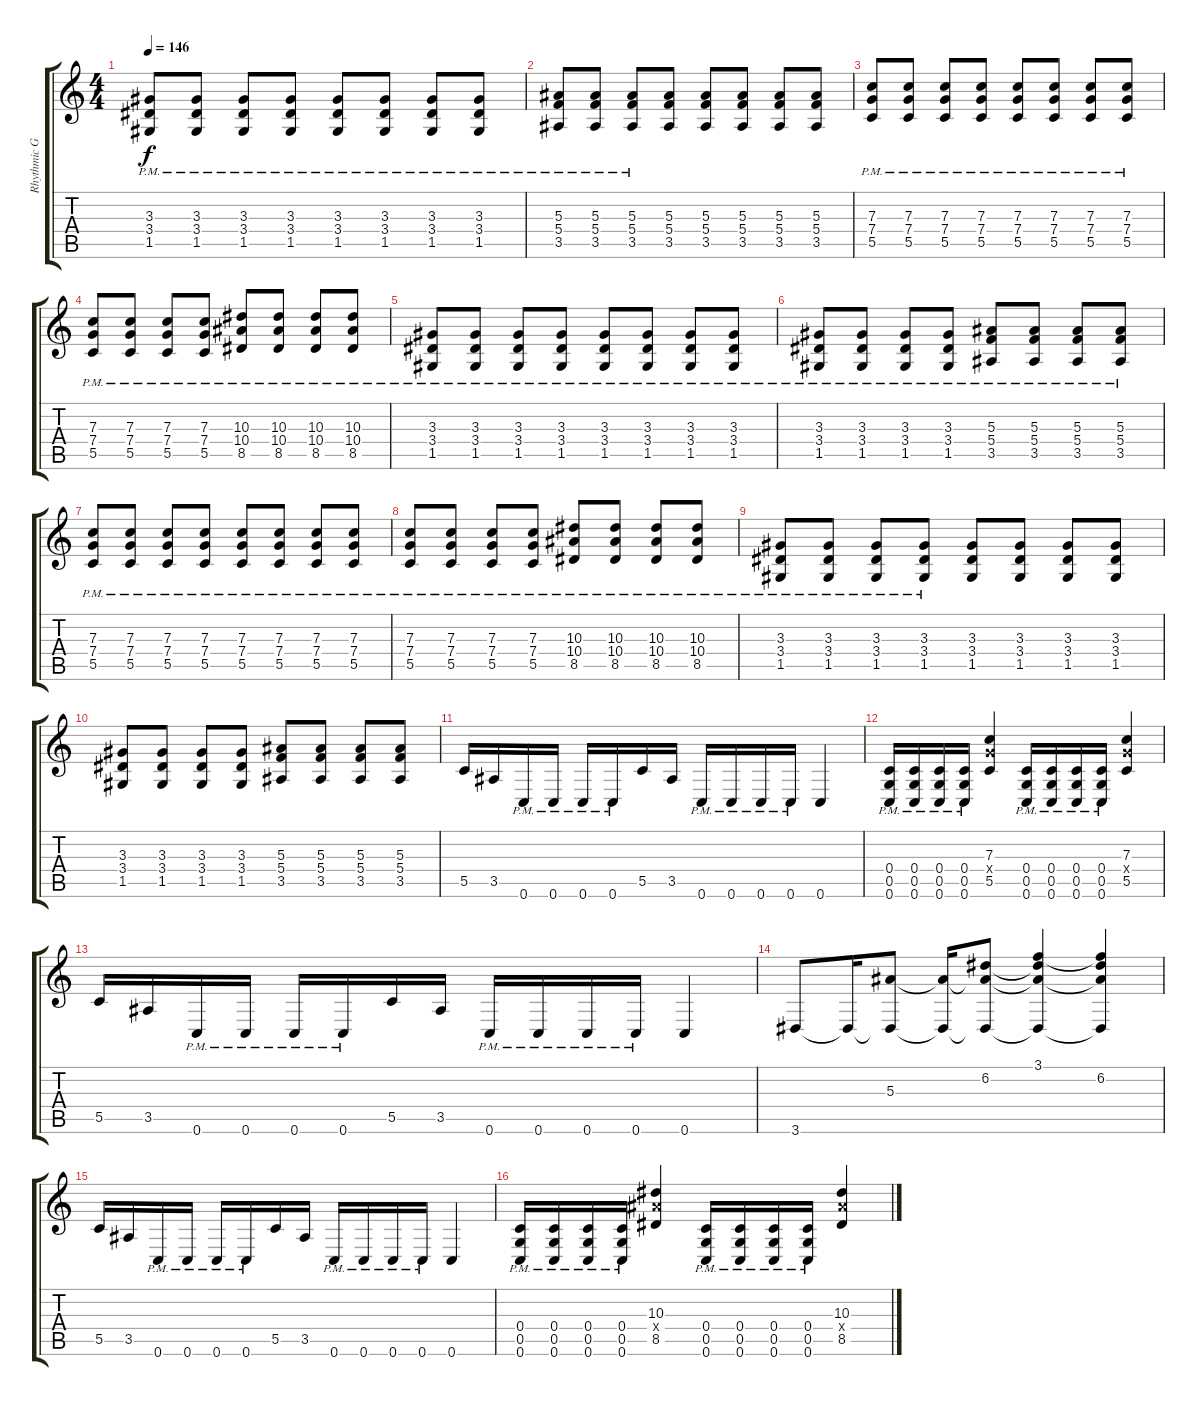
\track ("Rhythmic Guitar" "Rhythmic G") {instrument distortionguitar}
\staff {score tabs}
\tuning (D4 A3 F3 C3 G2 C2) {hide}
\ts (4 4)
\tempo 146
\clef g2
\ks c
(3.3{pm} 3.4{pm} 1.5{pm}).8{dy f} (3.3{pm} 3.4{pm} 1.5{pm}).8 (3.3{pm} 3.4{pm} 1.5{pm}).8 (3.3{pm} 3.4{pm} 1.5{pm}).8 (3.3{pm} 3.4{pm} 1.5{pm}).8 (3.3{pm} 3.4{pm} 1.5{pm}).8 (3.3{pm} 3.4{pm} 1.5{pm}).8 (3.3{pm} 3.4{pm} 1.5{pm}).8 |
(5.3{pm} 5.4{pm} 3.5{pm}).8 (5.3{pm} 5.4{pm} 3.5{pm}).8 (5.3{pm} 5.4{pm} 3.5{pm}).8 (5.3 5.4 3.5).8 (5.3 5.4 3.5).8 (5.3 5.4 3.5).8 (5.3 5.4 3.5).8 (5.3 5.4 3.5).8 |
(7.3{pm} 7.4{pm} 5.5{pm}).8 (7.3{pm} 7.4{pm} 5.5{pm}).8 (7.3{pm} 7.4{pm} 5.5{pm}).8 (7.3{pm} 7.4{pm} 5.5{pm}).8 (7.3{pm} 7.4{pm} 5.5{pm}).8 (7.3{pm} 7.4{pm} 5.5{pm}).8 (7.3{pm} 7.4{pm} 5.5{pm}).8 (7.3{pm} 7.4{pm} 5.5{pm}).8 |
(7.3{pm} 7.4{pm} 5.5{pm}).8 (7.3{pm} 7.4{pm} 5.5{pm}).8 (7.3{pm} 7.4{pm} 5.5{pm}).8 (7.3{pm} 7.4{pm} 5.5{pm}).8 (10.3{pm} 10.4{pm} 8.5{pm}).8 (10.3{pm} 10.4{pm} 8.5{pm}).8 (10.3{pm} 10.4{pm} 8.5{pm}).8 (10.3{pm} 10.4{pm} 8.5{pm}).8 |
(3.3{pm} 3.4{pm} 1.5{pm}).8 (3.3{pm} 3.4{pm} 1.5{pm}).8 (3.3{pm} 3.4{pm} 1.5{pm}).8 (3.3{pm} 3.4{pm} 1.5{pm}).8 (3.3{pm} 3.4{pm} 1.5{pm}).8 (3.3{pm} 3.4{pm} 1.5{pm}).8 (3.3{pm} 3.4{pm} 1.5{pm}).8 (3.3{pm} 3.4{pm} 1.5{pm}).8 |
(3.3{pm} 3.4{pm} 1.5{pm}).8 (3.3{pm} 3.4{pm} 1.5{pm}).8 (3.3{pm} 3.4{pm} 1.5{pm}).8 (3.3{pm} 3.4{pm} 1.5{pm}).8 (5.3{pm} 5.4{pm} 3.5{pm}).8 (5.3{pm} 5.4{pm} 3.5{pm}).8 (5.3{pm} 5.4{pm} 3.5{pm}).8 (5.3{pm} 5.4{pm} 3.5{pm}).8 |
(7.3{pm} 7.4{pm} 5.5{pm}).8 (7.3{pm} 7.4{pm} 5.5{pm}).8 (7.3{pm} 7.4{pm} 5.5{pm}).8 (7.3{pm} 7.4{pm} 5.5{pm}).8 (7.3{pm} 7.4{pm} 5.5{pm}).8 (7.3{pm} 7.4{pm} 5.5{pm}).8 (7.3{pm} 7.4{pm} 5.5{pm}).8 (7.3{pm} 7.4{pm} 5.5{pm}).8 |
(7.3{pm} 7.4{pm} 5.5{pm}).8 (7.3{pm} 7.4{pm} 5.5{pm}).8 (7.3{pm} 7.4{pm} 5.5{pm}).8 (7.3{pm} 7.4{pm} 5.5{pm}).8 (10.3{pm} 10.4{pm} 8.5{pm}).8 (10.3{pm} 10.4{pm} 8.5{pm}).8 (10.3{pm} 10.4{pm} 8.5{pm}).8 (10.3{pm} 10.4{pm} 8.5{pm}).8 |
(3.3{pm} 3.4{pm} 1.5{pm}).8 (3.3{pm} 3.4{pm} 1.5{pm}).8 (3.3{pm} 3.4{pm} 1.5{pm}).8 (3.3{pm} 3.4{pm} 1.5{pm}).8 (3.3 3.4 1.5).8 (3.3 3.4 1.5).8 (3.3 3.4 1.5).8 (3.3 3.4 1.5).8 |
(3.3 3.4 1.5).8 (3.3 3.4 1.5).8 (3.3 3.4 1.5).8 (3.3 3.4 1.5).8 (5.3 5.4 3.5).8 (5.3 5.4 3.5).8 (5.3 5.4 3.5).8 (5.3 5.4 3.5).8 |
5.5.16 3.5.16 0.6{pm}.16 0.6{pm}.16 0.6{pm}.16 0.6{pm}.16 5.5.16 3.5.16 0.6{pm}.16 0.6{pm}.16 0.6{pm}.16 0.6{pm}.16 0.6.4 |
(0.4{pm} 0.5{pm} 0.6{pm}).16 (0.4{pm} 0.5{pm} 0.6{pm}).16 (0.4{pm} 0.5{pm} 0.6{pm}).16 (0.4{pm} 0.5{pm} 0.6{pm}).16 (7.3 7.4{x} 5.5).4 (0.4{pm} 0.5{pm} 0.6{pm}).16 (0.4{pm} 0.5{pm} 0.6{pm}).16 (0.4{pm} 0.5{pm} 0.6{pm}).16 (0.4{pm} 0.5{pm} 0.6{pm}).16 (7.3 7.4{x} 5.5).4 |
5.5.16 3.5.16 0.6{pm}.16 0.6{pm}.16 0.6{pm}.16 0.6{pm}.16 5.5.16 3.5.16 0.6{pm}.16 0.6{pm}.16 0.6{pm}.16 0.6{pm}.16 0.6.4 |
3.6.8 3.6{t}.16 (5.3 3.6{t}).8 (5.3{t} 3.6{t}).16 (6.2 5.3{t} 3.6{t}).8 (3.1 6.2{t} 5.3{t} 3.6{t}).4 (3.1{t} 6.2 5.3{t} 3.6{t}).4 |
5.5.16 3.5.16 0.6{pm}.16 0.6{pm}.16 0.6{pm}.16 0.6{pm}.16 5.5.16 3.5.16 0.6{pm}.16 0.6{pm}.16 0.6{pm}.16 0.6{pm}.16 0.6.4 |
(0.4{pm} 0.5{pm} 0.6{pm}).16 (0.4{pm} 0.5{pm} 0.6{pm}).16 (0.4{pm} 0.5{pm} 0.6{pm}).16 (0.4{pm} 0.5{pm} 0.6{pm}).16 (10.3 10.4{x} 8.5).4 (0.4{pm} 0.5{pm} 0.6{pm}).16 (0.4{pm} 0.5{pm} 0.6{pm}).16 (0.4{pm} 0.5{pm} 0.6{pm}).16 (0.4{pm} 0.5{pm} 0.6{pm}).16 (10.3 10.4{x} 8.5).4
